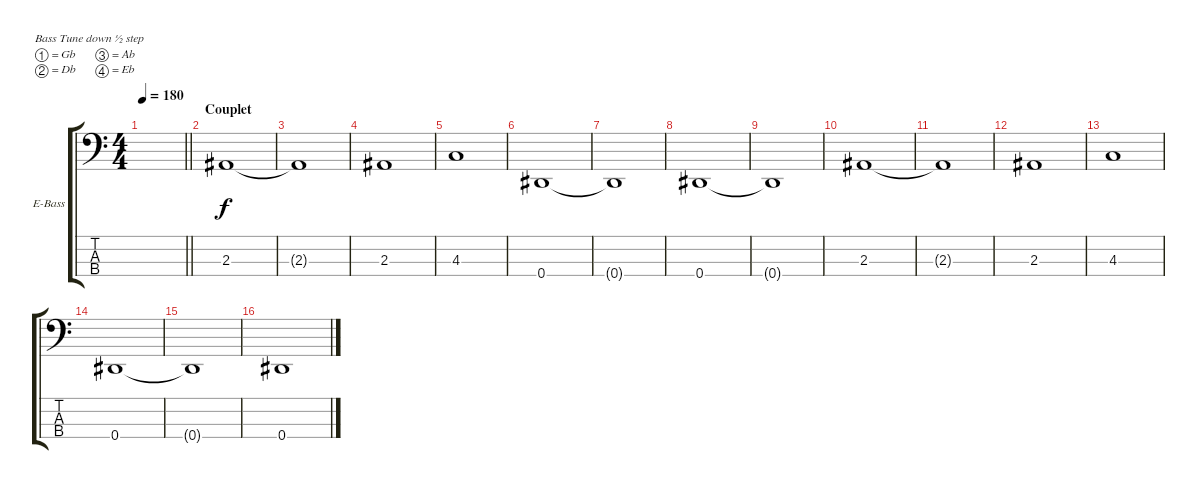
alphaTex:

\defaultSystemsLayout 4
\bracketExtendMode groupsimilarinstruments
\firstSystemTrackNameOrientation horizontal
\otherSystemsTrackNameOrientation horizontal
\track ("Guy - Electric Bass" "E-Bass") {instrument electricbassfinger}
\staff {score tabs}
\tuning (Gb2 Db2 Ab1 Eb1)
\ts (4 4)
\tempo 180
\clef f4
\scale
0.485477
\barLineRight lightlight
\ks c
|
\section ("" "Couplet")
\scale
0.257261 2.3.1 |
\scale
0.257261 2.3{t}.1 |
\scale
0.333333 2.3.1 |
\scale
0.333333 4.3.1 |
\scale
0.333333 0.4.1 |
\scale
0.333333 0.4{t}.1 |
\scale
0.333333 0.4.1 |
\scale
0.333333 0.4{t}.1 |
\scale
0.333333 2.3.1 |
\scale
0.333333 2.3{t}.1 |
\scale
0.333333 2.3.1 |
\scale
0.333333 4.3.1 |
\scale
0.333333 0.4.1 |
\scale
0.333333 0.4{t}.1 |
0.4.1
